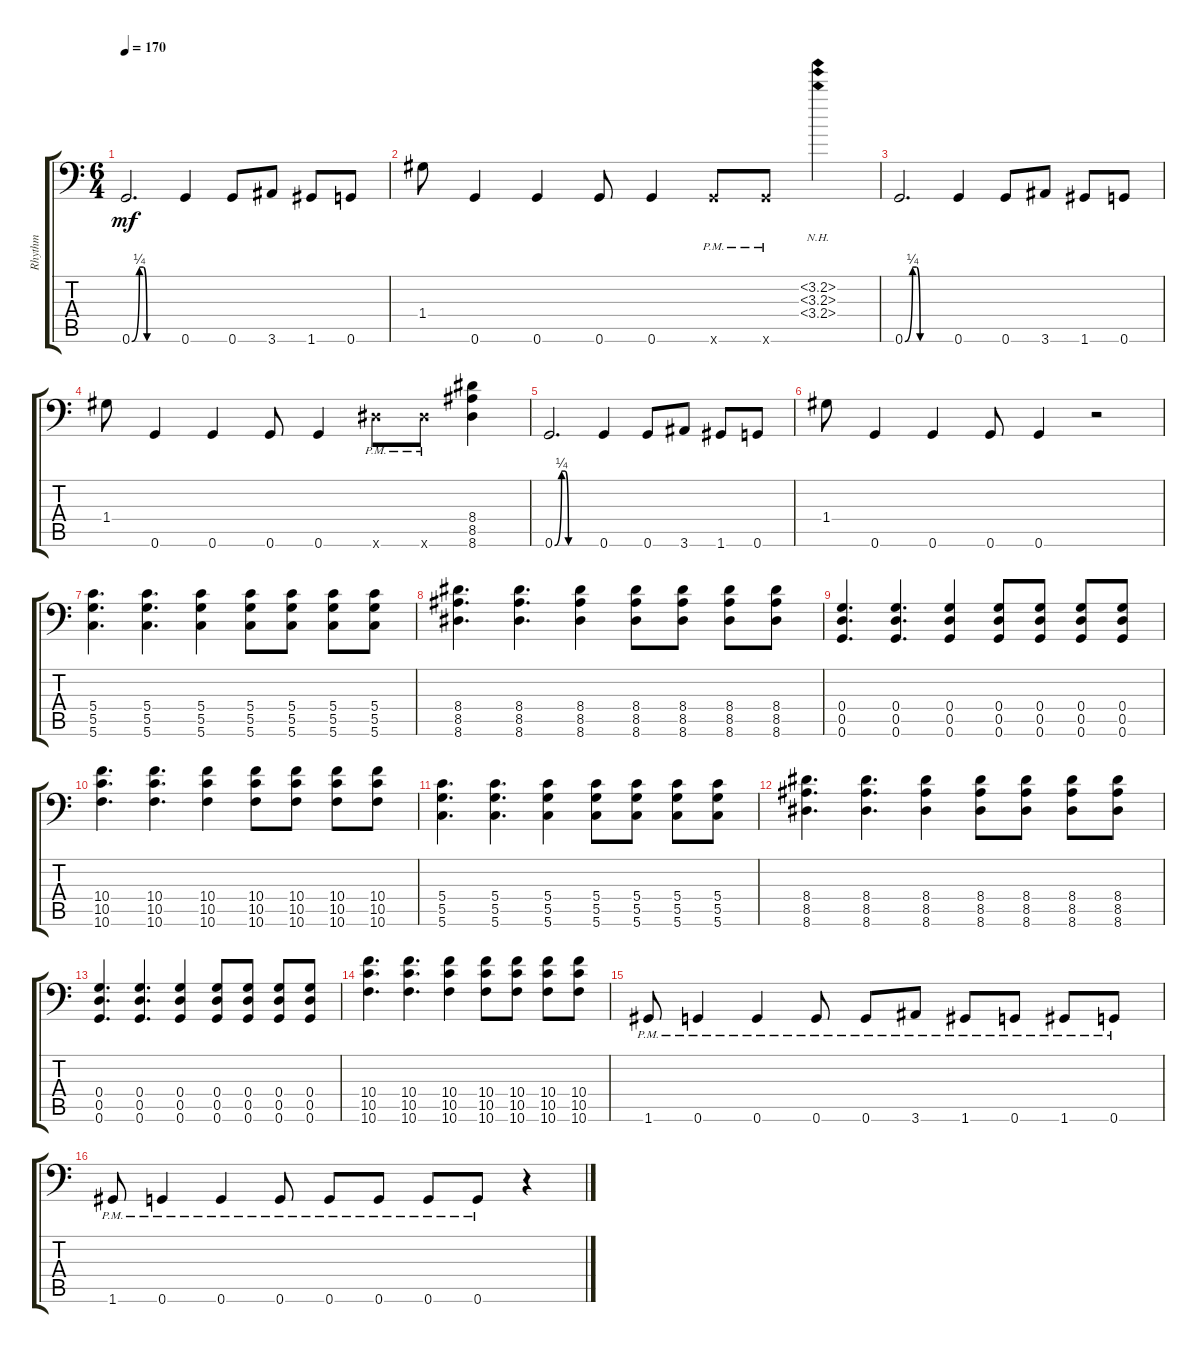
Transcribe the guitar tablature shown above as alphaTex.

\track ("Rhythm" "Rhythm") {instrument distortionguitar}
\staff {score tabs}
\tuning (A3 E3 C3 G2 D2 G1) {hide}
\ts (6 4)
\tempo 170
\clef f4
\ks c
0.6{be (custom 0 0 10 1 15 1 20 0 60 0)}.2{d dy mf} 0.6.4 0.6.8 3.6.8 1.6.8 0.6.8 |
1.4.8 0.6.4 0.6.4 0.6.8 0.6.4 0.6{pm x}.8 0.6{pm x}.8 (3.2{nh} 3.3{nh} 3.4{nh}).4 |
0.6{be (custom 0 0 10 1 15 1 20 0 60 0)}.2{d} 0.6.4 0.6.8 3.6.8 1.6.8 0.6.8 |
1.4.8 0.6.4 0.6.4 0.6.8 0.6.4 8.6{pm x}.8 8.6{pm x}.8 (8.4 8.5 8.6).4 |
0.6{be (custom 0 0 10 1 15 1 20 0 60 0)}.2{d} 0.6.4 0.6.8 3.6.8 1.6.8 0.6.8 |
1.4.8 0.6.4 0.6.4 0.6.8 0.6.4 r.2 |
(5.4 5.5 5.6).4{d} (5.4 5.5 5.6).4{d} (5.4 5.5 5.6).4 (5.4 5.5 5.6).8 (5.4 5.5 5.6).8 (5.4 5.5 5.6).8 (5.4 5.5 5.6).8 |
(8.4 8.5 8.6).4{d} (8.4 8.5 8.6).4{d} (8.4 8.5 8.6).4 (8.4 8.5 8.6).8 (8.4 8.5 8.6).8 (8.4 8.5 8.6).8 (8.4 8.5 8.6).8 |
(0.4 0.5 0.6).4{d} (0.4 0.5 0.6).4{d} (0.4 0.5 0.6).4 (0.4 0.5 0.6).8 (0.4 0.5 0.6).8 (0.4 0.5 0.6).8 (0.4 0.5 0.6).8 |
(10.4 10.5 10.6).4{d} (10.4 10.5 10.6).4{d} (10.4 10.5 10.6).4 (10.4 10.5 10.6).8 (10.4 10.5 10.6).8 (10.4 10.5 10.6).8 (10.4 10.5 10.6).8 |
(5.4 5.5 5.6).4{d} (5.4 5.5 5.6).4{d} (5.4 5.5 5.6).4 (5.4 5.5 5.6).8 (5.4 5.5 5.6).8 (5.4 5.5 5.6).8 (5.4 5.5 5.6).8 |
(8.4 8.5 8.6).4{d} (8.4 8.5 8.6).4{d} (8.4 8.5 8.6).4 (8.4 8.5 8.6).8 (8.4 8.5 8.6).8 (8.4 8.5 8.6).8 (8.4 8.5 8.6).8 |
(0.4 0.5 0.6).4{d} (0.4 0.5 0.6).4{d} (0.4 0.5 0.6).4 (0.4 0.5 0.6).8 (0.4 0.5 0.6).8 (0.4 0.5 0.6).8 (0.4 0.5 0.6).8 |
(10.4 10.5 10.6).4{d} (10.4 10.5 10.6).4{d} (10.4 10.5 10.6).4 (10.4 10.5 10.6).8 (10.4 10.5 10.6).8 (10.4 10.5 10.6).8 (10.4 10.5 10.6).8 |
1.6{pm}.8 0.6{pm}.4 0.6{pm}.4 0.6{pm}.8 0.6{pm}.8 3.6{pm}.8 1.6{pm}.8 0.6{pm}.8 1.6{pm}.8 0.6{pm}.8 |
1.6{pm}.8 0.6{pm}.4 0.6{pm}.4 0.6{pm}.8 0.6{pm}.8 0.6{pm}.8 0.6{pm}.8 0.6{pm}.8 r.4
